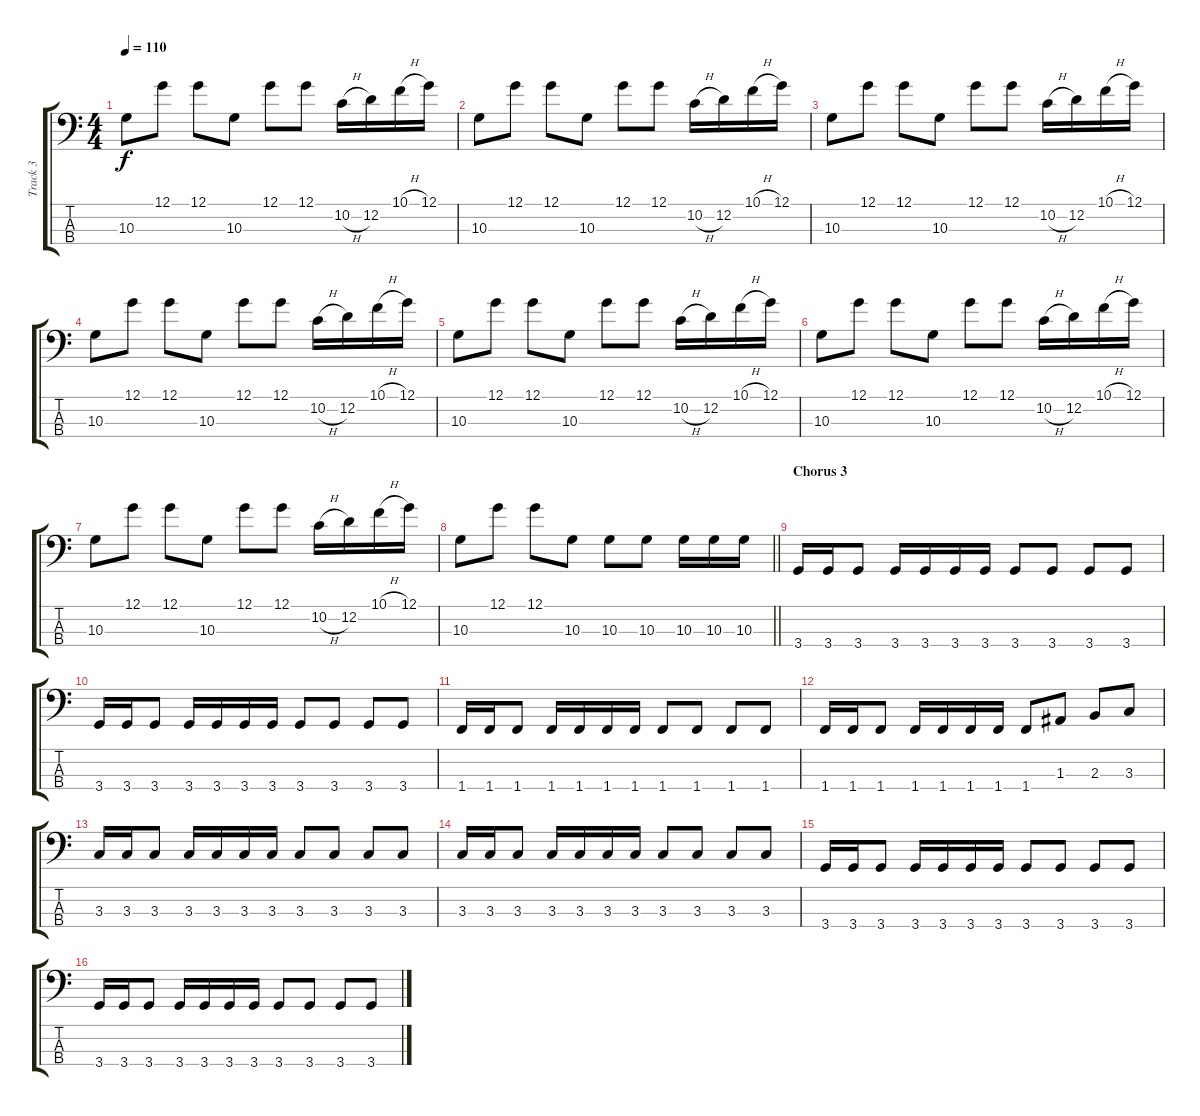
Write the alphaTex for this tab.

\track ("Track 3" "Track 3") {instrument electricbassfinger}
\staff {score tabs}
\tuning (G2 D2 A1 E1) {hide}
\ts (4 4)
\tempo 110
\clef f4
\ks c
10.3.8{dy f} 12.1.8 12.1.8 10.3.8 12.1.8 12.1.8 10.2{h}.16 12.2.16 10.1{h}.16 12.1.16 |
10.3.8 12.1.8 12.1.8 10.3.8 12.1.8 12.1.8 10.2{h}.16 12.2.16 10.1{h}.16 12.1.16 |
10.3.8 12.1.8 12.1.8 10.3.8 12.1.8 12.1.8 10.2{h}.16 12.2.16 10.1{h}.16 12.1.16 |
10.3.8 12.1.8 12.1.8 10.3.8 12.1.8 12.1.8 10.2{h}.16 12.2.16 10.1{h}.16 12.1.16 |
10.3.8 12.1.8 12.1.8 10.3.8 12.1.8 12.1.8 10.2{h}.16 12.2.16 10.1{h}.16 12.1.16 |
10.3.8 12.1.8 12.1.8 10.3.8 12.1.8 12.1.8 10.2{h}.16 12.2.16 10.1{h}.16 12.1.16 |
10.3.8 12.1.8 12.1.8 10.3.8 12.1.8 12.1.8 10.2{h}.16 12.2.16 10.1{h}.16 12.1.16 |
\barLineRight lightlight
10.3.8 12.1.8 12.1.8 10.3.8 10.3.8 10.3.8 10.3.16 10.3.16 10.3.16 |
\section ("" "Chorus 3")
3.4.16 3.4.16 3.4.8 3.4.16 3.4.16 3.4.16 3.4.16 3.4.8 3.4.8 3.4.8 3.4.8 |
3.4.16 3.4.16 3.4.8 3.4.16 3.4.16 3.4.16 3.4.16 3.4.8 3.4.8 3.4.8 3.4.8 |
1.4.16 1.4.16 1.4.8 1.4.16 1.4.16 1.4.16 1.4.16 1.4.8 1.4.8 1.4.8 1.4.8 |
1.4.16 1.4.16 1.4.8 1.4.16 1.4.16 1.4.16 1.4.16 1.4.8 1.3.8 2.3.8 3.3.8 |
3.3.16 3.3.16 3.3.8 3.3.16 3.3.16 3.3.16 3.3.16 3.3.8 3.3.8 3.3.8 3.3.8 |
3.3.16 3.3.16 3.3.8 3.3.16 3.3.16 3.3.16 3.3.16 3.3.8 3.3.8 3.3.8 3.3.8 |
3.4.16 3.4.16 3.4.8 3.4.16 3.4.16 3.4.16 3.4.16 3.4.8 3.4.8 3.4.8 3.4.8 |
3.4.16 3.4.16 3.4.8 3.4.16 3.4.16 3.4.16 3.4.16 3.4.8 3.4.8 3.4.8 3.4.8
